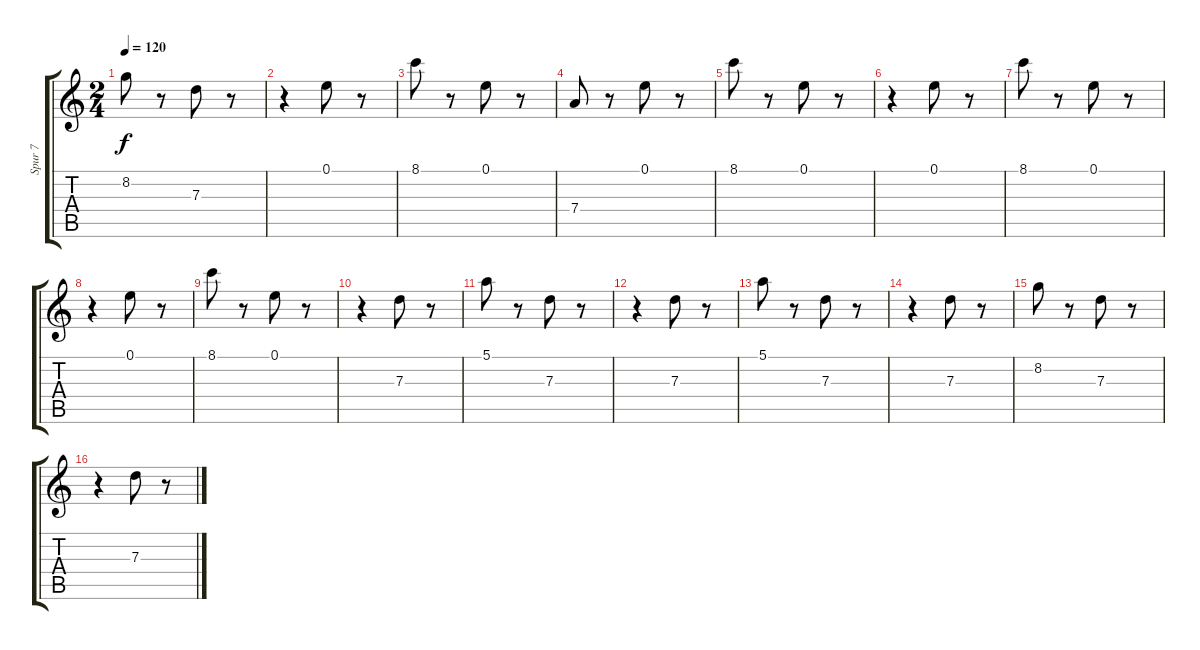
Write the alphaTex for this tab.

\track ("Spur 7" "Spur 7") {instrument acousticguitarsteel}
\staff {score tabs}
\tuning (E4 B3 G3 D3 A2 E2) {hide}
\ts (2 4)
\tempo 120
\clef g2
\ks c
8.2.8{dy f} r.8 7.3.8 r.8 |
r.4 0.1.8 r.8 |
8.1.8 r.8 0.1.8 r.8 |
7.4.8 r.8 0.1.8 r.8 |
8.1.8 r.8 0.1.8 r.8 |
r.4 0.1.8 r.8 |
8.1.8 r.8 0.1.8 r.8 |
r.4 0.1.8 r.8 |
8.1.8 r.8 0.1.8 r.8 |
r.4 7.3.8 r.8 |
5.1.8 r.8 7.3.8 r.8 |
r.4 7.3.8 r.8 |
5.1.8 r.8 7.3.8 r.8 |
r.4 7.3.8 r.8 |
8.2.8 r.8 7.3.8 r.8 |
r.4 7.3.8 r.8
